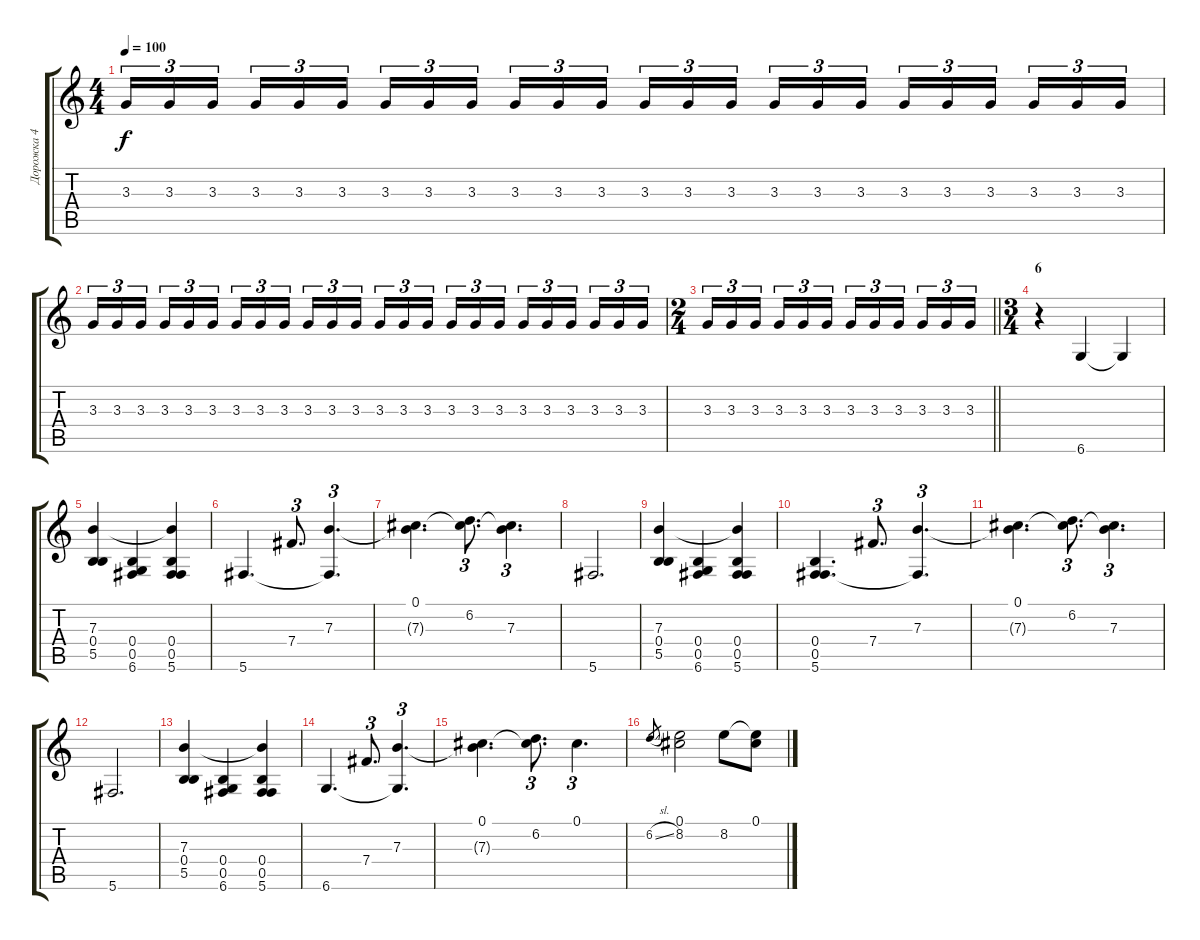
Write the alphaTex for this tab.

\track ("Дорожка 4" "Дорожка 4") {instrument distortionguitar}
\staff {score tabs}
\tuning (Db4 Ab3 E3 B2 Gb2 Db2) {hide}
\ts (4 4)
\tempo 100
\clef g2
\ks c
3.3.16{tu (3 2) dy f} 3.3.16{tu (3 2)} 3.3.16{tu (3 2) beam splitsecondary} 3.3.16{tu (3 2)} 3.3.16{tu (3 2)} 3.3.16{tu (3 2)} 3.3.16{tu (3 2)} 3.3.16{tu (3 2)} 3.3.16{tu (3 2) beam splitsecondary} 3.3.16{tu (3 2)} 3.3.16{tu (3 2)} 3.3.16{tu (3 2)} 3.3.16{tu (3 2)} 3.3.16{tu (3 2)} 3.3.16{tu (3 2) beam splitsecondary} 3.3.16{tu (3 2)} 3.3.16{tu (3 2)} 3.3.16{tu (3 2)} 3.3.16{tu (3 2)} 3.3.16{tu (3 2)} 3.3.16{tu (3 2) beam splitsecondary} 3.3.16{tu (3 2)} 3.3.16{tu (3 2)} 3.3.16{tu (3 2)} |
3.3.16{tu (3 2)} 3.3.16{tu (3 2)} 3.3.16{tu (3 2) beam splitsecondary} 3.3.16{tu (3 2)} 3.3.16{tu (3 2)} 3.3.16{tu (3 2)} 3.3.16{tu (3 2)} 3.3.16{tu (3 2)} 3.3.16{tu (3 2) beam splitsecondary} 3.3.16{tu (3 2)} 3.3.16{tu (3 2)} 3.3.16{tu (3 2)} 3.3.16{tu (3 2)} 3.3.16{tu (3 2)} 3.3.16{tu (3 2) beam splitsecondary} 3.3.16{tu (3 2)} 3.3.16{tu (3 2)} 3.3.16{tu (3 2)} 3.3.16{tu (3 2)} 3.3.16{tu (3 2)} 3.3.16{tu (3 2) beam splitsecondary} 3.3.16{tu (3 2)} 3.3.16{tu (3 2)} 3.3.16{tu (3 2)} |
\ts (2 4)
\barLineRight lightlight
3.3.16{tu (3 2)} 3.3.16{tu (3 2)} 3.3.16{tu (3 2) beam splitsecondary} 3.3.16{tu (3 2)} 3.3.16{tu (3 2)} 3.3.16{tu (3 2)} 3.3.16{tu (3 2)} 3.3.16{tu (3 2)} 3.3.16{tu (3 2) beam splitsecondary} 3.3.16{tu (3 2)} 3.3.16{tu (3 2)} 3.3.16{tu (3 2)} |
\ts (3 4)
\section ("" "6")
r.4 6.6.4 6.6{t}.4 |
(7.3 0.4 5.5).4 (0.4 0.5 6.6).4 (7.3{t} 0.4 0.5 5.6).4 |
5.6.4{d} 7.4.8{d tu (3 2)} (7.3 5.6{t}).4{d tu (3 2)} |
(0.1 7.3{t}).4{d} (0.1{t} 6.2).8{d tu (3 2)} (0.1{t} 7.3).4{d tu (3 2)} |
5.6.2{d} |
(7.3 0.4 5.5).4 (0.4 0.5 6.6).4 (7.3{t} 0.4 0.5 5.6).4 |
(0.4 0.5 5.6).4{d} 7.4.8{d tu (3 2)} (7.3 5.6{t}).4{d tu (3 2)} |
(0.1 7.3{t}).4{d} (0.1{t} 6.2).8{d tu (3 2)} (0.1{t} 7.3).4{d tu (3 2)} |
5.6.2{d} |
(7.3 0.4 5.5).4 (0.4 0.5 6.6).4 (7.3{t} 0.4 0.5 5.6).4 |
6.6.4{d} 7.4.8{d tu (3 2)} (7.3 6.6{t}).4{d tu (3 2)} |
(0.1 7.3{t}).4{d} (0.1{t} 6.2).8{d tu (3 2)} 0.1.4{d tu (3 2)} |
6.2{sl}.8{gr} (0.1 8.2).2 8.2.8 (0.1 8.2{t}).8
